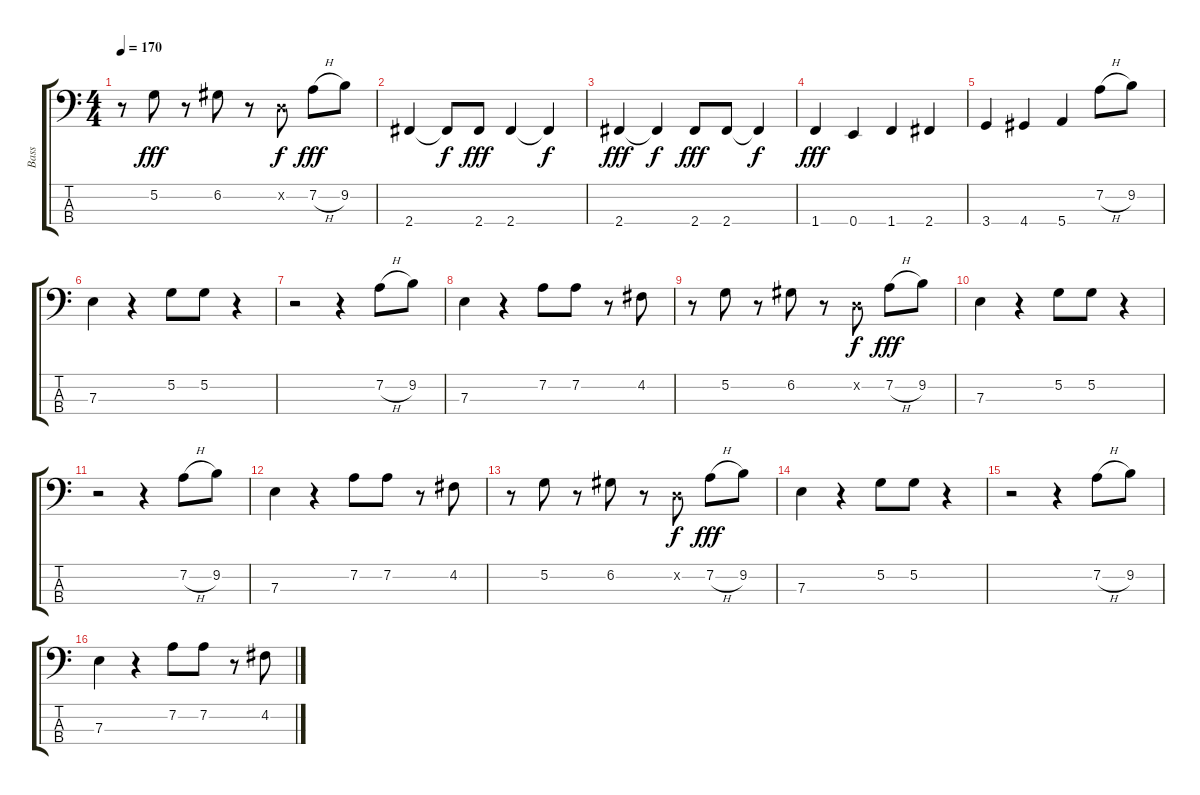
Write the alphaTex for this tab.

\track ("Bass" "Bass") {instrument electricbassfinger}
\staff {score tabs}
\tuning (G2 D2 A1 E1) {hide}
\ts (4 4)
\tempo 170
\clef f4
\ks c
r.8{dy fff} 5.2.8 r.8 6.2.8 r.8 0.2{x}.8{dy f} 7.2{h}.8{dy fff} 9.2.8 |
2.4.4 2.4{t}.8{dy f} 2.4.8{dy fff} 2.4.4 2.4{t}.4{dy f} |
2.4.4{dy fff} 2.4{t}.4{dy f} 2.4.8{dy fff} 2.4.8 2.4{t}.4{dy f} |
1.4.4{dy fff} 0.4.4 1.4.4 2.4.4 |
3.4.4 4.4.4 5.4.4 7.2{h}.8 9.2.8 |
7.3.4 r.4 5.2.8 5.2.8 r.4 |
r.2 r.4 7.2{h}.8 9.2.8 |
7.3.4 r.4 7.2.8 7.2.8 r.8 4.2.8 |
r.8 5.2.8 r.8 6.2.8 r.8 0.2{x}.8{dy f} 7.2{h}.8{dy fff} 9.2.8 |
7.3.4 r.4 5.2.8 5.2.8 r.4 |
r.2 r.4 7.2{h}.8 9.2.8 |
7.3.4 r.4 7.2.8 7.2.8 r.8 4.2.8 |
r.8 5.2.8 r.8 6.2.8 r.8 0.2{x}.8{dy f} 7.2{h}.8{dy fff} 9.2.8 |
7.3.4 r.4 5.2.8 5.2.8 r.4 |
r.2 r.4 7.2{h}.8 9.2.8 |
7.3.4 r.4 7.2.8 7.2.8 r.8 4.2.8
